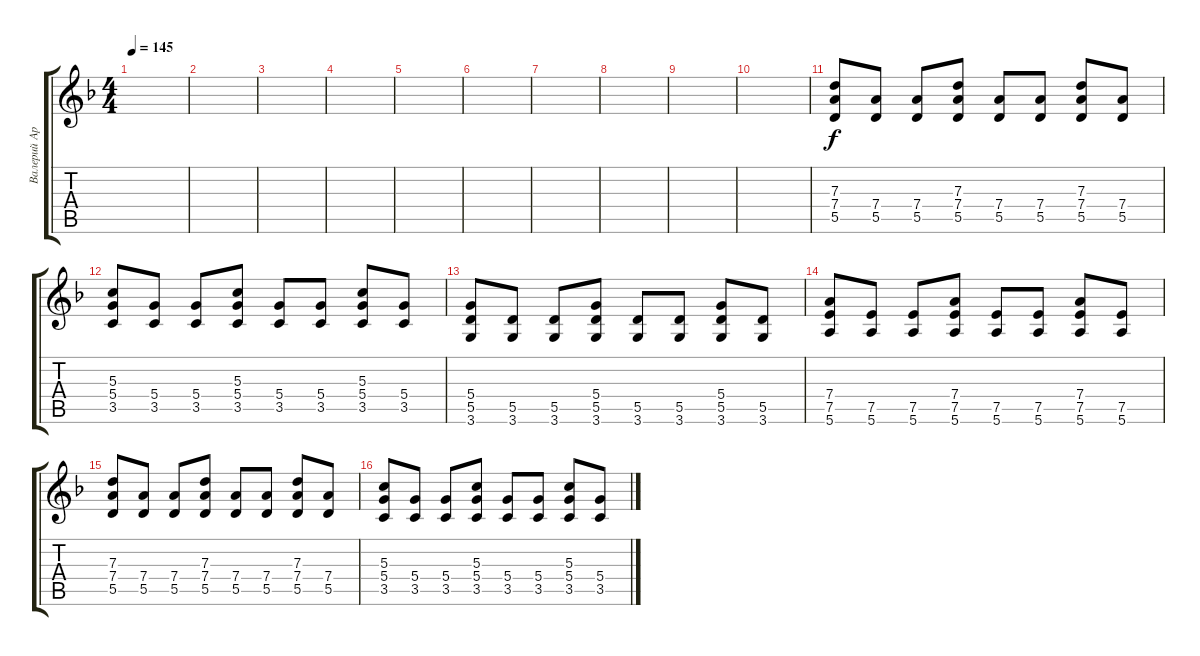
\track ("Валерий Аркадин" "Валерий Ар") {instrument distortionguitar}
\staff {score tabs}
\tuning (E4 B3 G3 D3 A2 E2) {hide}
\ts (4 4)
\tempo 145
\clef g2
\ks f
|
|
|
|
|
|
|
|
|
|
(7.3 7.4 5.5).8 (7.4 5.5).8 (7.4 5.5).8 (7.3 7.4 5.5).8 (7.4 5.5).8 (7.4 5.5).8 (7.3 7.4 5.5).8 (7.4 5.5).8 |
(5.3 5.4 3.5).8 (5.4 3.5).8 (5.4 3.5).8 (5.3 5.4 3.5).8 (5.4 3.5).8 (5.4 3.5).8 (5.3 5.4 3.5).8 (5.4 3.5).8 |
(5.4 5.5 3.6).8 (5.5 3.6).8 (5.5 3.6).8 (5.4 5.5 3.6).8 (5.5 3.6).8 (5.5 3.6).8 (5.4 5.5 3.6).8 (5.5 3.6).8 |
(7.4 7.5 5.6).8 (7.5 5.6).8 (7.5 5.6).8 (7.4 7.5 5.6).8 (7.5 5.6).8 (7.5 5.6).8 (7.4 7.5 5.6).8 (7.5 5.6).8 |
(7.3 7.4 5.5).8 (7.4 5.5).8 (7.4 5.5).8 (7.3 7.4 5.5).8 (7.4 5.5).8 (7.4 5.5).8 (7.3 7.4 5.5).8 (7.4 5.5).8 |
(5.3 5.4 3.5).8 (5.4 3.5).8 (5.4 3.5).8 (5.3 5.4 3.5).8 (5.4 3.5).8 (5.4 3.5).8 (5.3 5.4 3.5).8 (5.4 3.5).8
